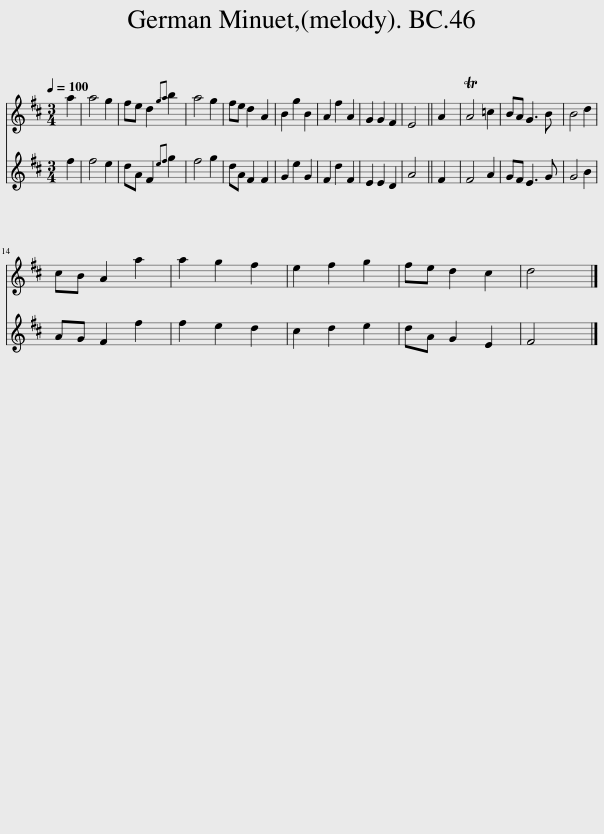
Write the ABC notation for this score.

X:1
%%score 1 2
L:1/8
Q:1/4=100
M:3/4
I:linebreak $
K:D
V:1 treble
V:2 treble
V:1
 a2 | a4 g2 | fe d2{ga} b2 | a4 g2 | fe d2 A2 | %5
 B2 g2 B2 | A2 f2 A2 | G2 G2 F2 | E4 || A2 | %10
 TA4 =c2 | BA G3 B | B4 d2 |$ cB A2 a2 | a2 g2 f2 | %15
 e2 f2 g2 | fe d2 c2 | d4 |] %18
V:2
 f2 | f4 e2 | dA F2{ef} g2 | f4 g2 | dA F2 F2 | %5
 G2 e2 G2 | F2 d2 F2 | E2 E2 D2 | A4 || F2 | %10
 F4 A2 | GF E3 G | G4 B2 |$ AG F2 f2 | f2 e2 d2 | %15
 c2 d2 e2 | dA G2 E2 | F4 |] %18
